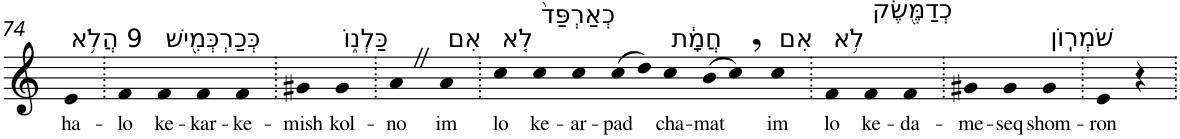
**kern	**text
*part1	*part1
*staff1	*staff1
*I"Piano	*
*I'Pno	*
!!LO:PB:g=z
*clefG2	*
*k[]	*
=74	=74
!LO:TX:a:t=9 הֲלֹ֥א	!
!	!LO:LY:b
4e	ha-
=75.	=75.
!	!LO:LY:b
4f	-lo
!LO:TX:a:t=כְּכַרְכְּמִ֖ישׁ	!
!	!LO:LY:b
4f	ke-
!	!LO:LY:b
4f	-kar-
!	!LO:LY:b
4f	-ke-
=76.	=76.
!	!LO:LY:b
4g#X	-mish
!LO:TX:a:t=כַּלְנ֑וֹ	!
!	!LO:LY:b
4g#	kol-
=77.	=77.
!	!LO:LY:b
4aZ	-no
!LO:TX:a:t=אִם	!
!	!LO:LY:b
4a	im
=78.	=78.
!LO:TX:a:t=לֹ֤א	!
!	!LO:LY:b
4cc	lo
!LO:TX:a:t=כְאַרְפַּד֙	!
!	!LO:LY:b
4cc	ke-
!	!LO:LY:b
4cc	-ar-
!	!LO:LY:b
(>8cc	-pad
8dd)	.
!LO:TX:a:t=חֲמָ֔ת	!
!	!LO:LY:b
4cc	cha-
!	!LO:LY:b
(>8b	-mat
8cc,)	.
!LO:TX:a:t=אִם	!
!	!LO:LY:b
4cc	im
=79.	=79.
!LO:TX:a:t=לֹ֥א	!
!	!LO:LY:b
4f	lo
!LO:TX:a:t=כְדַמֶּ֖שֶׂק	!
!	!LO:LY:b
4f	ke-
!	!LO:LY:b
4f	-da-
=80.	=80.
!	!LO:LY:b
4g#X	-me-
!	!LO:LY:b
4g#	-seq
!LO:TX:a:t=שֹׁמְרֽוֹן	!
!	!LO:LY:b
4g#	shom-
=81.	=81.
!	!LO:LY:b
4e	-ron
4r	.
=.	=.
*-	*-
